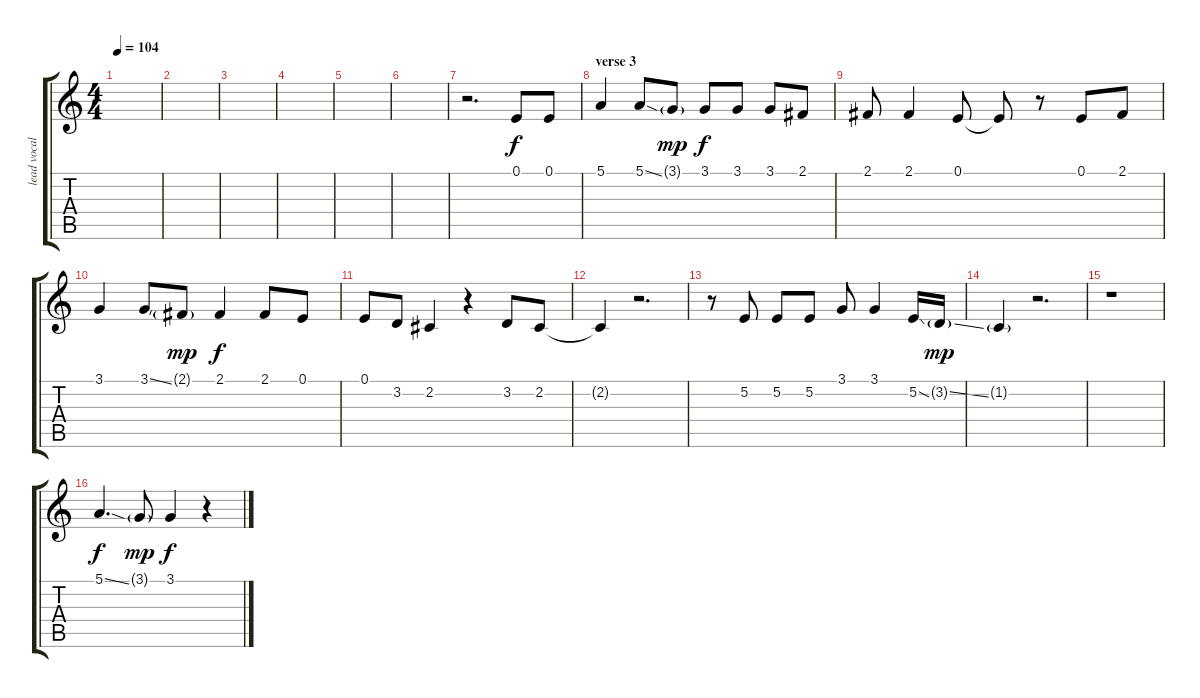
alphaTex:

\track ("lead vocals" "lead vocal") {instrument lead2sawtooth}
\staff {score tabs}
\tuning (E4 B3 G3 D3 A2 E2) {hide}
\ts (4 4)
\tempo 104
\clef g2
\ks c
|
|
|
|
|
|
r.2{d} 0.1.8 0.1.8 |
\section ("" "verse 3")
5.1.4 5.1{ss}.8 3.1{g}.8{dy mp} 3.1.8{dy f} 3.1.8 3.1.8 2.1.8 |
2.1.8 2.1.4 0.1.8 0.1{t}.8 r.8 0.1.8 2.1.8 |
3.1.4 3.1{ss}.8 2.1{g}.8{dy mp} 2.1.4{dy f} 2.1.8 0.1.8 |
0.1.8 3.2.8 2.2.4 r.4 3.2.8 2.2.8 |
2.2{t}.4 r.2{d} |
r.8 5.2.8 5.2.8 5.2.8 3.1.8 3.1.4 5.2{ss}.16 3.2{ss g}.16{dy mp} |
1.2{g}.4 r.2{d} |
r.1 |
5.1{ss}.4{d dy f} 3.1{g}.8{dy mp} 3.1.4{dy f} r.4
